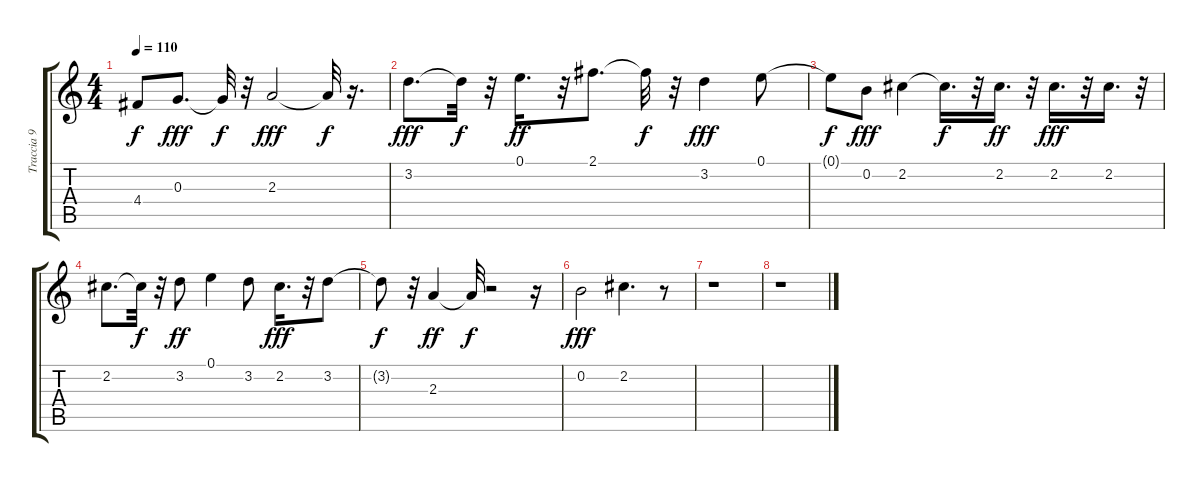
\track ("Traccia 9" "Traccia 9") {instrument electricguitarclean}
\staff {score tabs}
\tuning (E4 B3 G3 D3 A2 E2) {hide}
\ts (4 4)
\tempo 110
\clef g2
\ks c
4.4{t}.8{dy f} 0.3.8{d dy fff} 0.3{t}.32{dy f} r.32 2.3.2{dy fff} 2.3{t}.32{dy f} r.16{d} |
3.2.8{d dy fff} 3.2{t}.32{dy f} r.32 0.1.16{d dy ff} r.32 2.1.8{d} 2.1{t}.32{dy f} r.32 3.2.4{dy fff} 0.1.8 |
0.1{t}.8{dy f} 0.2.8{dy fff} 2.2.4 2.2{t}.16{d dy f} r.32 2.2.16{d dy ff} r.32 2.2.16{d dy fff} r.32 2.2.16{d} r.32 |
2.2.8{d} 2.2{t}.32{dy f} r.32 3.2.8{dy ff} 0.1.4 3.2.8 2.2.16{d dy fff} r.32 3.2.8 |
3.2{t}.8{dy f} r.32 2.3.4{dy ff} 2.3{t}.32{dy f} r.2 r.16 |
0.2.2{dy fff} 2.2.4{d} r.8 |
r.1 |
r.1
